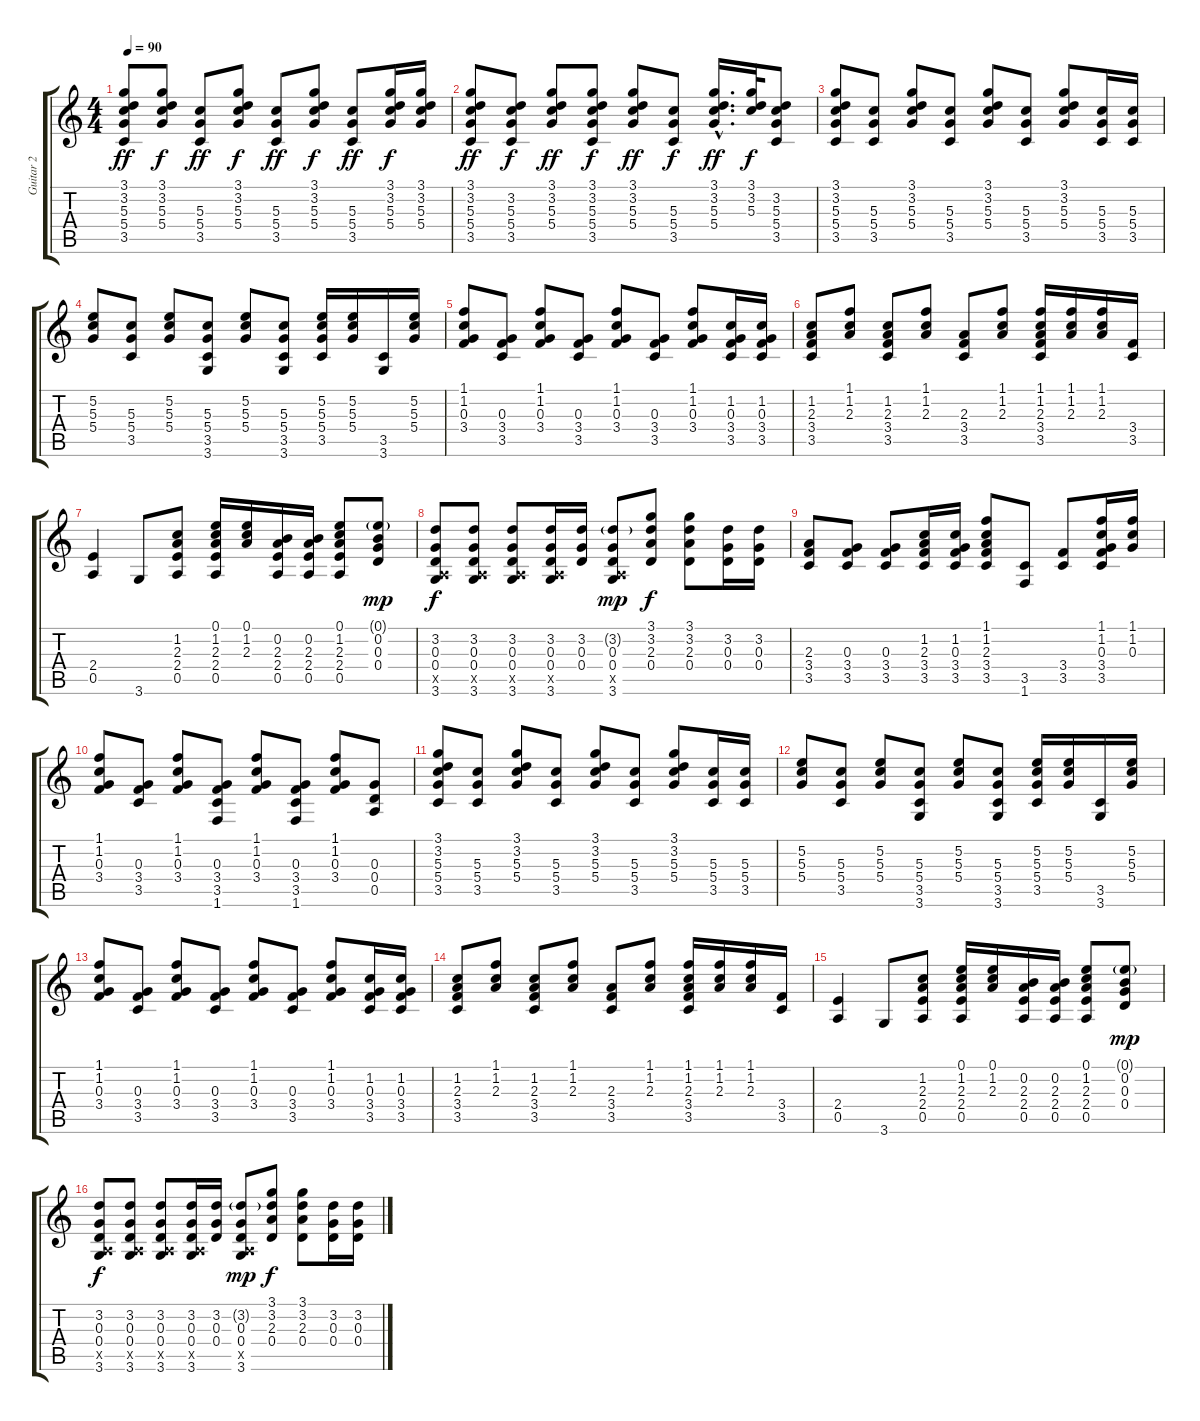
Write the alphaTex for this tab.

\track ("Guitar 2" "Guitar 2") {instrument acousticguitarsteel}
\staff {score tabs}
\tuning (E4 B3 G3 D3 A2 E2) {hide}
\ts (4 4)
\tempo 90
\clef g2
\ks c
(3.1 3.2 5.3 5.4 3.5).8{dy ff} (3.1 3.2 5.3 5.4).8{dy f} (5.3 5.4 3.5).8{dy ff} (3.1 3.2 5.3 5.4).8{dy f} (5.3 5.4 3.5).8{dy ff} (3.1 3.2 5.3 5.4).8{dy f} (5.3 5.4 3.5).8{dy ff} (3.1 3.2 5.3 5.4).16{dy f} (3.1 3.2 5.3 5.4).16 |
(3.1 3.2 5.3 5.4 3.5).8{dy ff} (3.2 5.3 5.4 3.5).8{dy f} (3.1 3.2 5.3 5.4).8{dy ff} (3.1 3.2 5.3 5.4 3.5).8{dy f} (3.1 3.2 5.3 5.4).8{dy ff} (5.3 5.4 3.5).8{dy f} (3.1{hac} 3.2{hac} 5.3{hac} 5.4{hac}).16{d dy ff} (3.1 3.2 5.3).32{dy f} (3.2 5.3 5.4 3.5).8 |
(3.1 3.2 5.3 5.4 3.5).8 (5.3 5.4 3.5).8 (3.1 3.2 5.3 5.4).8 (5.3 5.4 3.5).8 (3.1 3.2 5.3 5.4).8 (5.3 5.4 3.5).8 (3.1 3.2 5.3 5.4).8 (5.3 5.4 3.5).16 (5.3 5.4 3.5).16 |
(5.2 5.3 5.4).8 (5.3 5.4 3.5).8 (5.2 5.3 5.4).8 (5.3 5.4 3.5 3.6).8 (5.2 5.3 5.4).8 (5.3 5.4 3.5 3.6).8 (5.2 5.3 5.4 3.5).16 (5.2 5.3 5.4).16 (3.5 3.6).16 (5.2 5.3 5.4).16 |
(1.1 1.2 0.3 3.4).8 (0.3 3.4 3.5).8 (1.1 1.2 0.3 3.4).8 (0.3 3.4 3.5).8 (1.1 1.2 0.3 3.4).8 (0.3 3.4 3.5).8 (1.1 1.2 0.3 3.4).8 (1.2 0.3 3.4 3.5).16 (1.2 0.3 3.4 3.5).16 |
(1.2 2.3 3.4 3.5).8 (1.1 1.2 2.3).8 (1.2 2.3 3.4 3.5).8 (1.1 1.2 2.3).8 (2.3 3.4 3.5).8 (1.1 1.2 2.3).8 (1.1 1.2 2.3 3.4 3.5).16 (1.1 1.2 2.3).16 (1.1 1.2 2.3).16 (3.4 3.5).16 |
(2.4 0.5).4 3.6.8 (1.2 2.3 2.4 0.5).8 (0.1 1.2 2.3 2.4 0.5).16 (0.1 1.2 2.3).16 (0.2 2.3 2.4 0.5).16 (0.2 2.3 2.4 0.5).16 (0.1 1.2 2.3 2.4 0.5).8 (0.1{g} 0.2 0.3 0.4).8{dy mp} |
(3.2 0.3 0.4 0.5{x} 3.6).8{dy f} (3.2 0.3 0.4 0.5{x} 3.6).8 (3.2 0.3 0.4 0.5{x} 3.6).8 (3.2 0.3 0.4 0.5{x} 3.6).16 (3.2 0.3 0.4).16 (3.2{g} 0.3 0.4 0.5{x} 3.6).8{dy mp} (3.1 3.2 2.3 0.4).8{dy f} (3.1 3.2 2.3 0.4).8 (3.2 0.3 0.4).16 (3.2 0.3 0.4).16 |
(2.3 3.4 3.5).8 (0.3 3.4 3.5).8 (0.3 3.4 3.5).8 (1.2 2.3 3.4 3.5).16 (1.2 0.3 3.4 3.5).16 (1.1 1.2 2.3 3.4 3.5).8 (3.5 1.6).8 (3.4 3.5).8 (1.1 1.2 0.3 3.4 3.5).16 (1.1 1.2 0.3).16 |
(1.1 1.2 0.3 3.4).8 (0.3 3.4 3.5).8 (1.1 1.2 0.3 3.4).8 (0.3 3.4 3.5 1.6).8 (1.1 1.2 0.3 3.4).8 (0.3 3.4 3.5 1.6).8 (1.1 1.2 0.3 3.4).8 (0.3 0.4 0.5).8 |
(3.1 3.2 5.3 5.4 3.5).8 (5.3 5.4 3.5).8 (3.1 3.2 5.3 5.4).8 (5.3 5.4 3.5).8 (3.1 3.2 5.3 5.4).8 (5.3 5.4 3.5).8 (3.1 3.2 5.3 5.4).8 (5.3 5.4 3.5).16 (5.3 5.4 3.5).16 |
(5.2 5.3 5.4).8 (5.3 5.4 3.5).8 (5.2 5.3 5.4).8 (5.3 5.4 3.5 3.6).8 (5.2 5.3 5.4).8 (5.3 5.4 3.5 3.6).8 (5.2 5.3 5.4 3.5).16 (5.2 5.3 5.4).16 (3.5 3.6).16 (5.2 5.3 5.4).16 |
(1.1 1.2 0.3 3.4).8 (0.3 3.4 3.5).8 (1.1 1.2 0.3 3.4).8 (0.3 3.4 3.5).8 (1.1 1.2 0.3 3.4).8 (0.3 3.4 3.5).8 (1.1 1.2 0.3 3.4).8 (1.2 0.3 3.4 3.5).16 (1.2 0.3 3.4 3.5).16 |
(1.2 2.3 3.4 3.5).8 (1.1 1.2 2.3).8 (1.2 2.3 3.4 3.5).8 (1.1 1.2 2.3).8 (2.3 3.4 3.5).8 (1.1 1.2 2.3).8 (1.1 1.2 2.3 3.4 3.5).16 (1.1 1.2 2.3).16 (1.1 1.2 2.3).16 (3.4 3.5).16 |
(2.4 0.5).4 3.6.8 (1.2 2.3 2.4 0.5).8 (0.1 1.2 2.3 2.4 0.5).16 (0.1 1.2 2.3).16 (0.2 2.3 2.4 0.5).16 (0.2 2.3 2.4 0.5).16 (0.1 1.2 2.3 2.4 0.5).8 (0.1{g} 0.2 0.3 0.4).8{dy mp} |
(3.2 0.3 0.4 0.5{x} 3.6).8{dy f} (3.2 0.3 0.4 0.5{x} 3.6).8 (3.2 0.3 0.4 0.5{x} 3.6).8 (3.2 0.3 0.4 0.5{x} 3.6).16 (3.2 0.3 0.4).16 (3.2{g} 0.3 0.4 0.5{x} 3.6).8{dy mp} (3.1 3.2 2.3 0.4).8{dy f} (3.1 3.2 2.3 0.4).8 (3.2 0.3 0.4).16 (3.2 0.3 0.4).16
